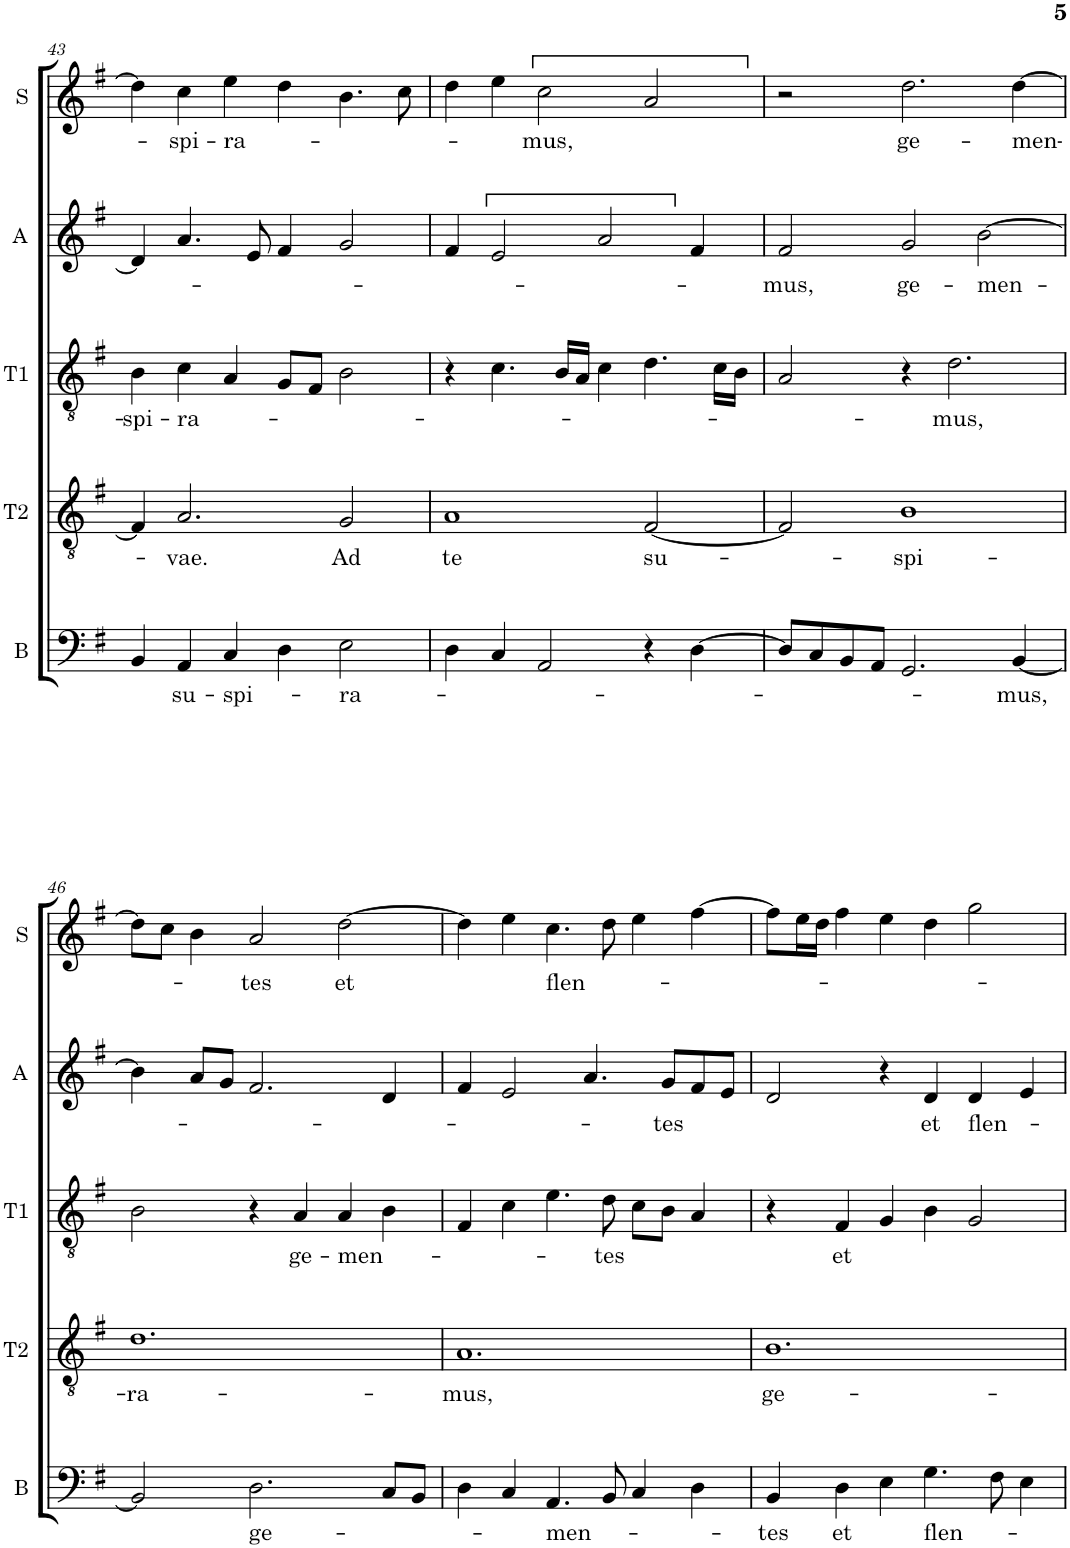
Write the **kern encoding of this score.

**kern	**text	**kern	**text	**kern	**text	**kern	**text	**kern	**text
*part5	*part5	*part4	*part4	*part3	*part3	*part2	*part2	*part1	*part1
*staff5	*staff5	*staff4	*staff4	*staff3	*staff3	*staff2	*staff2	*staff1	*staff1
*I"B	*	*I"T2	*	*I"T1	*	*I"A	*	*I"S	*
*I'B	*	*I'T2	*	*I'T1	*	*I'A	*	*I'S	*
!!LO:PB:g=z
*clefF4	*	*clefGv2	*	*clefGv2	*	*clefG2	*	*clefG2	*
*k[f#]	*	*k[f#]	*	*k[f#]	*	*k[f#]	*	*k[f#]	*
*M3/2	*	*M3/2	*	*M3/2	*	*M3/2	*	*M3/2	*
=43	=43	=43	=43	=43	=43	=43	=43	=43	=43
!	!	!	!	!	!LO:LY:b	!	!	!	!
4BB/	.	4F#/]	.	4B\	-spi-	4d/]	.	4dd\]	.
!	!LO:LY:b	!	!LO:LY:b	!	!LO:LY:b	!	!	!	!LO:LY:b
4AA/	su-	2.A/	-vae.	4c\	-ra-	4.a/	.	4cc\	-spi-
!	!LO:LY:b	!	!	!	!	!	!	!	!LO:LY:b
4C/	-spi-	.	.	4A/	.	.	.	4ee\	-ra-
.	.	.	.	.	.	8e/	.	.	.
4D\	.	.	.	8G/L	.	4f#/	.	4dd\	.
.	.	.	.	8F#/J	.	.	.	.	.
!	!LO:LY:b	!	!LO:LY:b	!	!	!	!	!	!
2E\	-ra-	2G/	Ad	2B\	.	2g/	.	4.b\	.
.	.	.	.	.	.	.	.	8cc\	.
=44	=44	=44	=44	=44	=44	=44	=44	=44	=44
!	!	!	!LO:LY:b	!	!	!	!	!	!
4D\	.	1A	te	4r	.	4f#/	.	4dd\	.
4C/	.	.	.	4.c\	.	2e/	.	4ee\	.
!	!	!	!	!	!	!	!	!	!LO:LY:b
2AA/	.	.	.	.	.	.	.	2cc\	-mus,
.	.	.	.	16B/LL	.	.	.	.	.
.	.	.	.	16A/JJ	.	.	.	.	.
.	.	.	.	4c\	.	2a/	.	.	.
!	!	!	!LO:LY:b	!	!	!	!	!	!
4r	.	[2F#/	su-	4.d\	.	.	.	2a/	.
[4D\	.	.	.	.	.	4f#/	.	.	.
.	.	.	.	16c\LL	.	.	.	.	.
.	.	.	.	16B\JJ	.	.	.	.	.
=45	=45	=45	=45	=45	=45	=45	=45	=45	=45
!	!	!	!	!	!	!	!LO:LY:b	!	!
8D/L]	.	2F#/]	.	2A/	.	2f#/	-mus,	2r	.
8C/	.	.	.	.	.	.	.	.	.
8BB/	.	.	.	.	.	.	.	.	.
8AA/J	.	.	.	.	.	.	.	.	.
!	!	!	!LO:LY:b	!	!	!	!LO:LY:b	!	!LO:LY:b
2.GG/	.	1B	-spi-	4r	.	2g/	ge-	2.dd\	ge-
!	!	!	!	!	!LO:LY:b	!	!	!	!
.	.	.	.	2.d\	-mus,	.	.	.	.
!	!	!	!	!	!	!	!LO:LY:b	!	!
.	.	.	.	.	.	[2b\	-men-	.	.
!	!LO:LY:b	!	!	!	!	!	!	!	!LO:LY:b
[4BB/	-mus,	.	.	.	.	.	.	[4dd\	-men-
!!LO:LB:g=z
=46	=46	=46	=46	=46	=46	=46	=46	=46	=46
!	!	!	!LO:LY:b	!	!	!	!	!	!
2BB/]	.	1.d	-ra-	2B\	.	4b\]	.	8dd\L]	.
.	.	.	.	.	.	.	.	8cc\J	.
.	.	.	.	.	.	8a/L	.	4b\	.
.	.	.	.	.	.	8g/J	.	.	.
!	!LO:LY:b	!	!	!	!	!	!	!	!LO:LY:b
2.D\	ge-	.	.	4r	.	2.f#/	.	2a/	-tes
!	!	!	!	!	!LO:LY:b	!	!	!	!
.	.	.	.	4A/	ge-	.	.	.	.
!	!	!	!	!	!LO:LY:b	!	!	!	!LO:LY:b
.	.	.	.	4A/	-men-	.	.	[2dd\	et
8C/L	.	.	.	4B\	.	4d/	.	.	.
8BB/J	.	.	.	.	.	.	.	.	.
=47	=47	=47	=47	=47	=47	=47	=47	=47	=47
!	!	!	!LO:LY:b	!	!	!	!	!	!
4D\	.	1.A	-mus,	4F#/	.	4f#/	.	4dd\]	.
4C/	.	.	.	4c\	.	2e/	.	4ee\	.
!	!LO:LY:b	!	!	!	!	!	!	!	!LO:LY:b
4.AA/	-men-	.	.	4.e\	.	.	.	4.cc\	flen-
.	.	.	.	.	.	4.a/	.	.	.
!	!	!	!	!	!LO:LY:b	!	!	!	!
8BB/	.	.	.	8d\	-tes	.	.	8dd\	.
4C/	.	.	.	8c\L	.	.	.	4ee\	.
!	!	!	!	!	!	!	!LO:LY:b	!	!
.	.	.	.	8B\J	.	8g/L	-tes	.	.
4D\	.	.	.	4A/	.	8f#/	.	[4ff#\	.
.	.	.	.	.	.	8e/J	.	.	.
=48	=48	=48	=48	=48	=48	=48	=48	=48	=48
!	!LO:LY:b	!	!LO:LY:b	!	!	!	!	!	!
4BB/	-tes	1.B	ge-	4r	.	2d/	.	8ff#\L]	.
.	.	.	.	.	.	.	.	16ee\L	.
.	.	.	.	.	.	.	.	16dd\JJ	.
!	!LO:LY:b	!	!	!	!LO:LY:b	!	!	!	!
4D\	et	.	.	4F#/	et	.	.	4ff#\	.
4E\	.	.	.	4G/	.	4r	.	4ee\	.
!	!LO:LY:b	!	!	!	!	!	!LO:LY:b	!	!
4.G\	flen-	.	.	4B\	.	4d/	et	4dd\	.
!	!	!	!	!	!	!	!LO:LY:b	!	!
.	.	.	.	2G/	.	4d/	flen-	2gg\	.
8F#\	.	.	.	.	.	.	.	.	.
4E\	.	.	.	.	.	4e/	.	.	.
=	=	=	=	=	=	=	=	=	=
*-	*-	*-	*-	*-	*-	*-	*-	*-	*-
